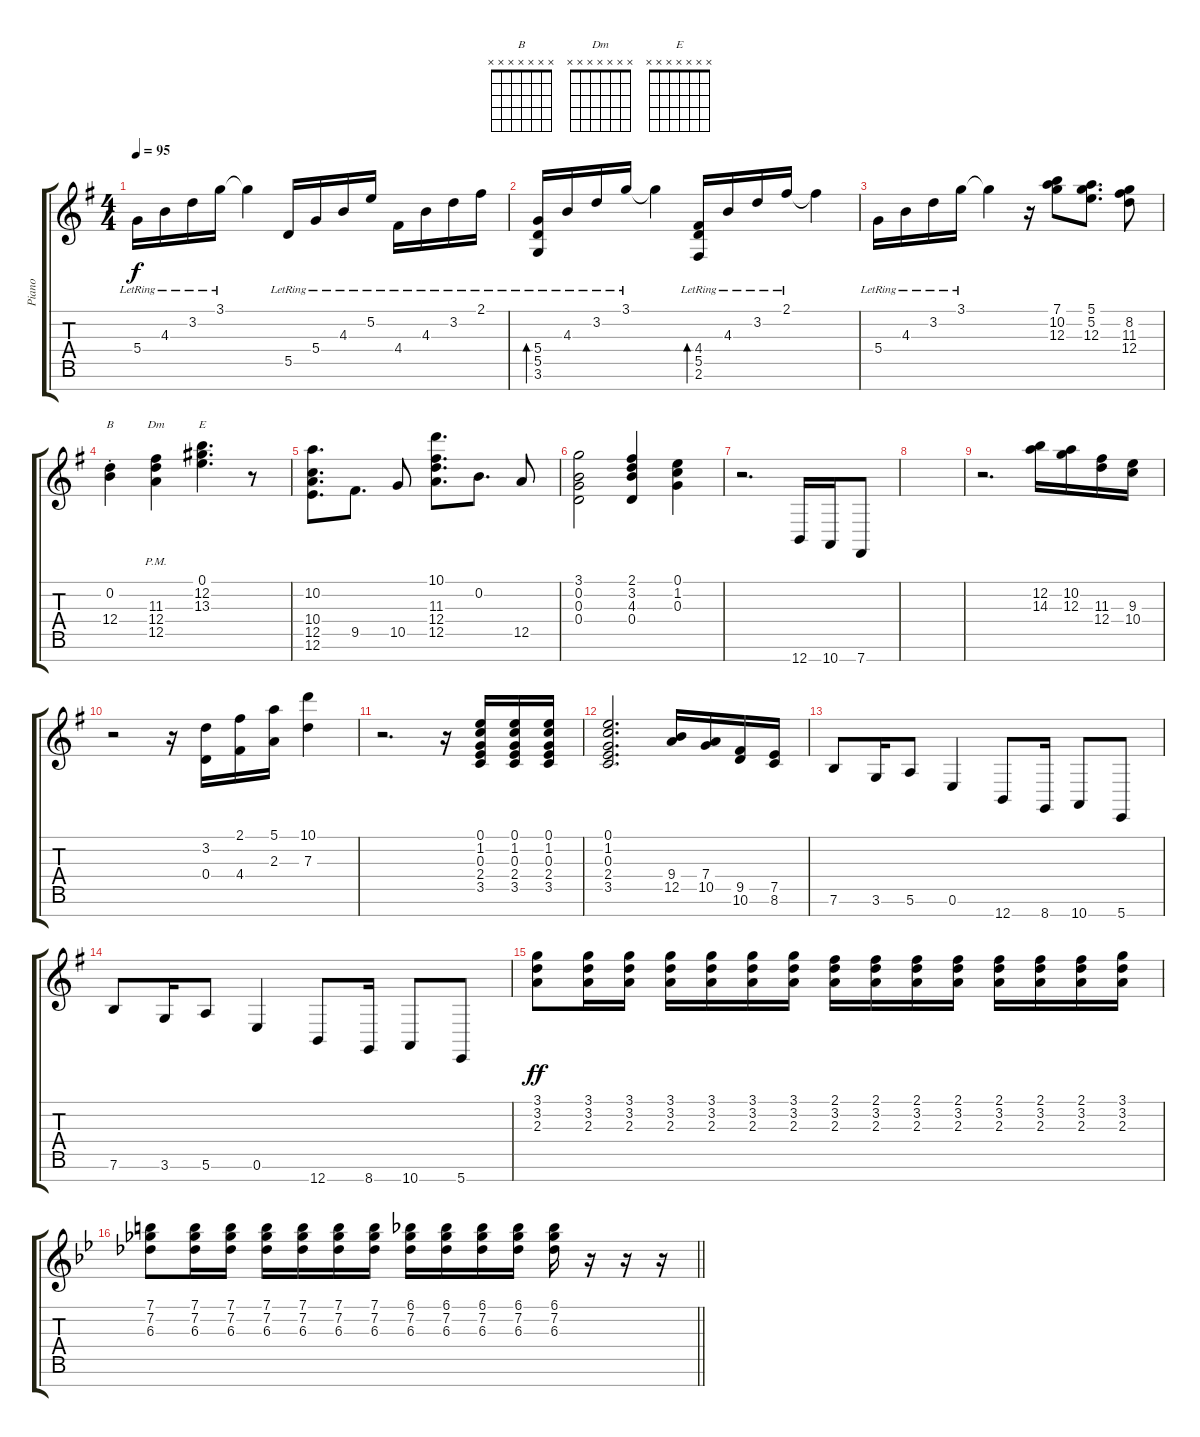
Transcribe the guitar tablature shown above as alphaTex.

\track ("Piano" "Piano") {instrument acousticgrandpiano}
\staff {score tabs}
\tuning (E5 B4 G4 D4 A3 E3 B1) {hide}
\chord ("B" x x x x x x x)
\chord ("Dm" x x x x x x x)
\chord ("E" x x x x x x x)
\ts (4 4)
\tempo 95
\clef g2
\ks g
5.4{lr}.16{dy f} 4.3{lr}.16 3.2{lr}.16 3.1{lr}.16 3.1{t}.4 5.5{lr}.16 5.4{lr}.16 4.3{lr}.16 5.2{lr}.16 4.4{lr}.16 4.3{lr}.16 3.2{lr}.16 2.1{lr}.16 |
(5.4{lr} 5.5{lr} 3.6{lr}).16{bd 60} 4.3{lr}.16 3.2{lr}.16 3.1{lr}.16 3.1{t}.4 (4.4{lr} 5.5{lr} 2.6{lr}).16{bd 60} 4.3{lr}.16 3.2{lr}.16 2.1{lr}.16 2.1{t}.4 |
5.4{lr}.16 4.3{lr}.16 3.2{lr}.16 3.1{lr}.16 3.1{t}.4 r.16 (7.1 10.2 12.3).8 (5.1 5.2 12.3).8{d} (8.2 11.3 12.4).8 |
(0.2{st} 12.4{st}).4{ch "B"} (11.3{pm} 12.4{pm} 12.5{pm}).4{ch "Dm"} (0.1 12.2 13.3).4{d ch "E"} r.8 |
(10.2 10.4 12.5 12.6).8{d} 9.5.8{d} 10.5.8 (10.1 11.3 12.4 12.5).8{d} 0.2.8{d} 12.5.8 |
(3.1 0.2 0.3 0.4).2 (2.1 3.2 4.3 0.4).4 (0.1 1.2 0.3).4 |
r.2{d} 12.7.16 10.7.16 7.7.8 |
|
r.2{d} (12.2 14.3).16 (10.2 12.3).16 (11.3 12.4).16 (9.3 10.4).16 |
r.2 r.16 (3.2 0.4).16 (2.1 4.4).16 (5.1 2.3).16 (10.1 7.3).4 |
r.2{d} r.16 (0.1 1.2 0.3 2.4 3.5).16 (0.1 1.2 0.3 2.4 3.5).16 (0.1 1.2 0.3 2.4 3.5).16 |
(0.1 1.2 0.3 2.4 3.5).2{d} (9.4 12.5).16 (7.4 10.5).16 (9.5 10.6).16 (7.5 8.6).16 |
7.6.8 3.6.16 5.6.8 0.6.4 12.7.8 8.7.16 10.7.8 5.7.8 |
7.6.8 3.6.16 5.6.8 0.6.4 12.7.8 8.7.16 10.7.8 5.7.8 |
(3.1 3.2 2.3).8{dy ff} (3.1 3.2 2.3).16 (3.1 3.2 2.3).16 (3.1 3.2 2.3).16 (3.1 3.2 2.3).16 (3.1 3.2 2.3).16 (3.1 3.2 2.3).16 (2.1 3.2 2.3).16 (2.1 3.2 2.3).16 (2.1 3.2 2.3).16 (2.1 3.2 2.3).16 (2.1 3.2 2.3).16 (2.1 3.2 2.3).16 (2.1 3.2 2.3).16 (3.1 3.2 2.3).16 |
\barLineRight lightlight
\ks bb
(7.1 7.2 6.3).8 (7.1 7.2 6.3).16 (7.1 7.2 6.3).16 (7.1 7.2 6.3).16 (7.1 7.2 6.3).16 (7.1 7.2 6.3).16 (7.1 7.2 6.3).16 (6.1 7.2 6.3).16 (6.1 7.2 6.3).16 (6.1 7.2 6.3).16 (6.1 7.2 6.3).16 (6.1 7.2 6.3).16 r.16 r.16 r.16
